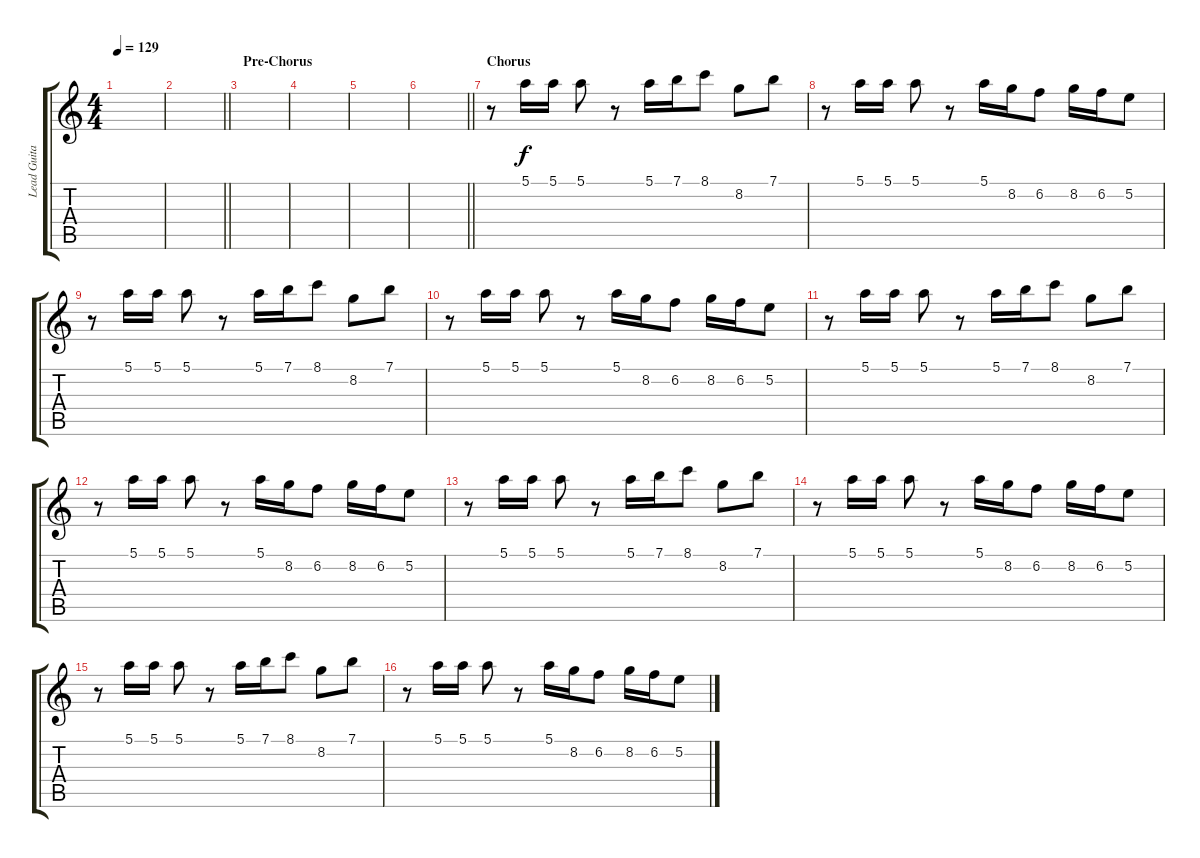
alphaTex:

\track ("Lead Guitar L" "Lead Guita") {instrument distortionguitar}
\staff {score tabs}
\tuning (E4 B3 G3 D3 A2 E2) {hide}
\ts (4 4)
\tempo 129
\clef g2
\ks c
|
\barLineRight lightlight
|
\section ("" "Pre-Chorus")
|
|
|
\barLineRight lightlight
|
\section ("" "Chorus")
r.8 5.1.16 5.1.16 5.1.8 r.8 5.1.16 7.1.16 8.1.8 8.2.8 7.1.8 |
r.8 5.1.16 5.1.16 5.1.8 r.8 5.1.16 8.2.16 6.2.8 8.2.16 6.2.16 5.2.8 |
r.8 5.1.16 5.1.16 5.1.8 r.8 5.1.16 7.1.16 8.1.8 8.2.8 7.1.8 |
r.8 5.1.16 5.1.16 5.1.8 r.8 5.1.16 8.2.16 6.2.8 8.2.16 6.2.16 5.2.8 |
r.8 5.1.16 5.1.16 5.1.8 r.8 5.1.16 7.1.16 8.1.8 8.2.8 7.1.8 |
r.8 5.1.16 5.1.16 5.1.8 r.8 5.1.16 8.2.16 6.2.8 8.2.16 6.2.16 5.2.8 |
r.8 5.1.16 5.1.16 5.1.8 r.8 5.1.16 7.1.16 8.1.8 8.2.8 7.1.8 |
r.8 5.1.16 5.1.16 5.1.8 r.8 5.1.16 8.2.16 6.2.8 8.2.16 6.2.16 5.2.8 |
r.8 5.1.16 5.1.16 5.1.8 r.8 5.1.16 7.1.16 8.1.8 8.2.8 7.1.8 |
r.8 5.1.16 5.1.16 5.1.8 r.8 5.1.16 8.2.16 6.2.8 8.2.16 6.2.16 5.2.8
